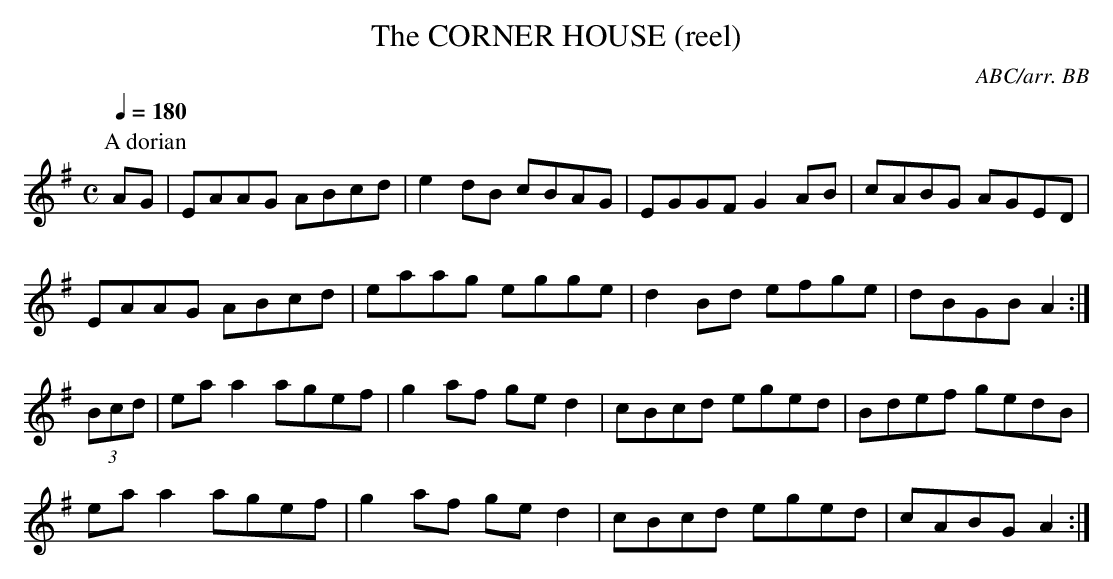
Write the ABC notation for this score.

X:1
T:CORNER HOUSE (reel), The
C:ABC/arr. BB
M:C
L:1/8
Q:1/4=180
K:G
P:A dorian
AG|EAAG ABcd|e2dB cBAG|EGGF G2AB|cABG AGED|
EAAG ABcd|eaag egge|d2Bd efge|dBGB A2:|
(3Bcd|eaa2 agef|g2af ged2|cBcd eged|Bdef gedB|
eaa2 agef|g2af ged2|cBcd eged|cABG A2:|
